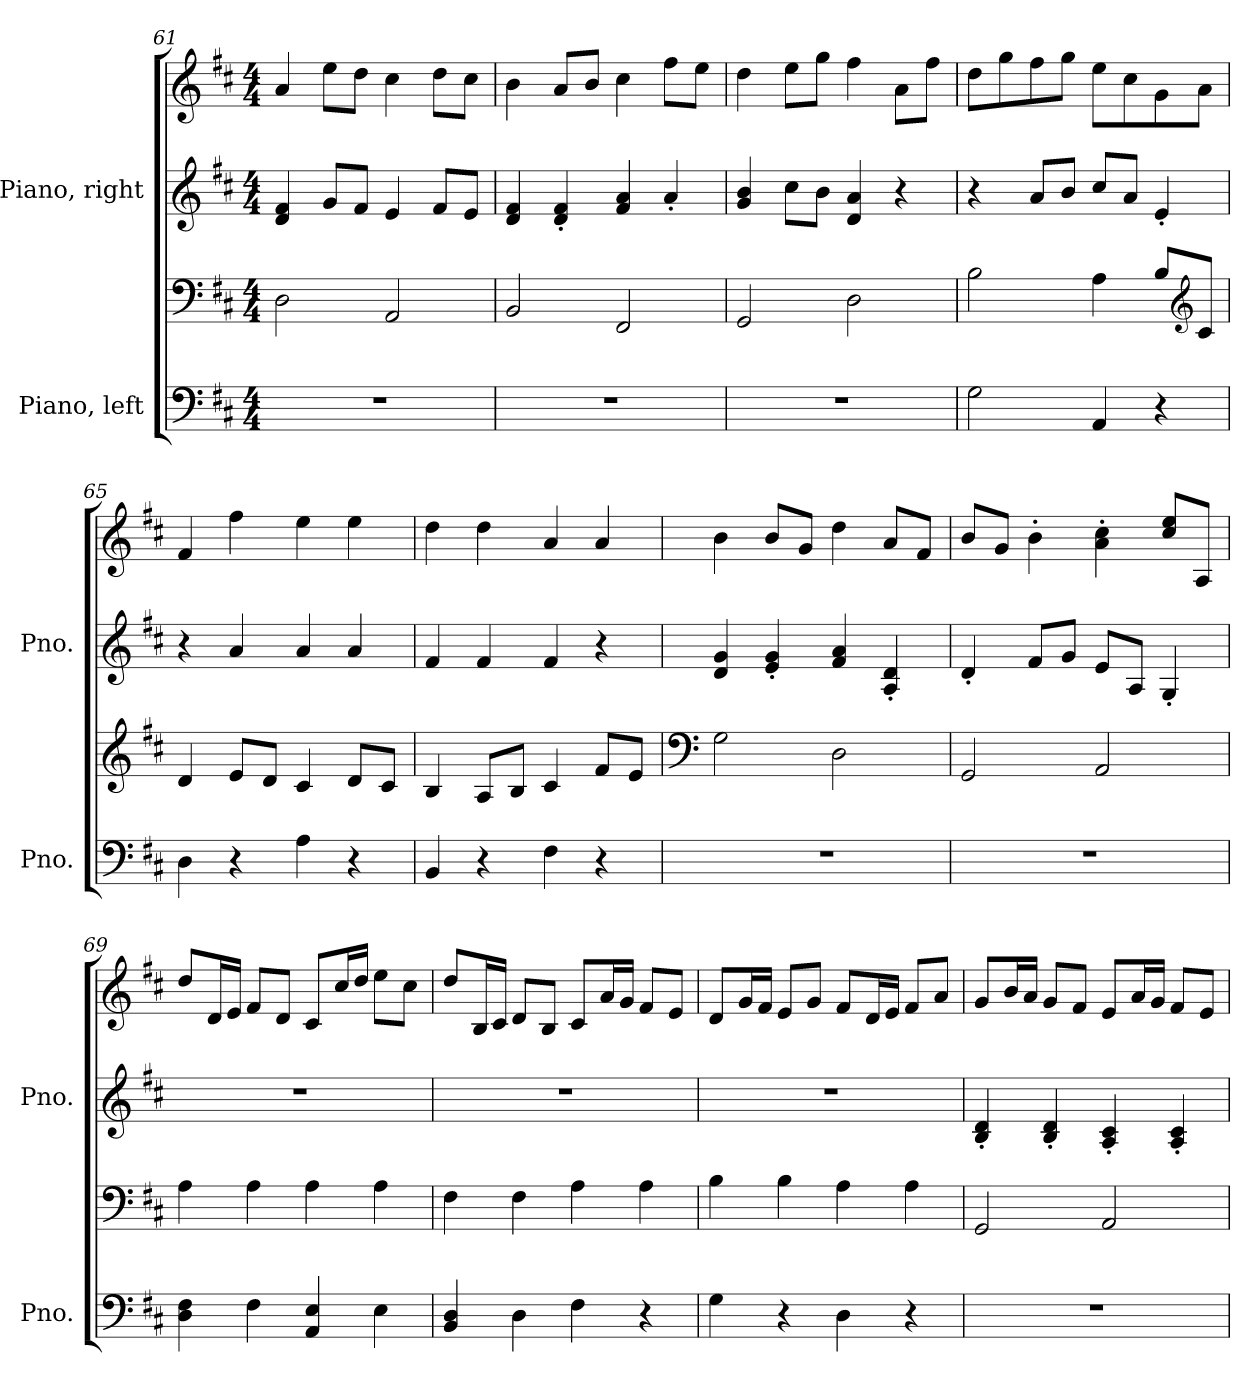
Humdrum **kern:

**kern	**kern	**kern	**kern
*part2	*part2	*part1	*part1
*staff4	*staff3	*staff2	*staff1
*I"Piano, left	*	*I"Piano, right	*
*I'Pno.	*	*I'Pno.	*
*clefF4	*clefF4	*clefG2	*clefG2
*k[f#c#]	*k[f#c#]	*k[f#c#]	*k[f#c#]
*M4/4	*M4/4	*M4/4	*M4/4
=61	=61	=61	=61
1r	2D\	4d/ 4f#/	4a/
.	.	8g/L	8ee\L
.	.	8f#/J	8dd\J
.	2AA/	4e/	4cc#\
.	.	8f#/L	8dd\L
.	.	8e/J	8cc#\J
!!LO:LB:g=z
=62	=62	=62	=62
1r	2BB/	4d/ 4f#/	4b\
.	.	4d/' 4f#/'	8a/L
.	.	.	8b/J
.	2FF#/	4f#/ 4a/	4cc#\
.	.	4a'/	8ff#\L
.	.	.	8ee\J
=63	=63	=63	=63
1r	2GG/	4g/ 4b/	4dd\
.	.	8cc#\L	8ee\L
.	.	8b\J	8gg\J
.	2D\	4d/ 4a/	4ff#\
.	.	4r	8a\L
.	.	.	8ff#\J
=64	=64	=64	=64
2G\	2B\	4r	8dd\L
.	.	.	8gg\
.	.	8a/L	8ff#\
.	.	8b/J	8gg\J
4AA/	4A\	8cc#/L	8ee\L
.	.	8a/J	8cc#\
4r	8B/L	4e'/	8g\
*	*clefG2	*	*
.	8c#/J	.	8a\J
=65	=65	=65	=65
4D\	4d/	4r	4f#/
4r	8e/L	4a/	4ff#\
.	8d/J	.	.
4A\	4c#/	4a/	4ee\
4r	8d/L	4a/	4ee\
.	8c#/J	.	.
=66	=66	=66	=66
4BB/	4B/	4f#/	4dd\
4r	8A/L	4f#/	4dd\
.	8B/J	.	.
4F#\	4c#/	4f#/	4a/
4r	8f#/L	4r	4a/
.	8e/J	.	.
!!LO:LB:g=z
=67	=67	=67	=67
*	*clefF4	*	*
1r	2G\	4d/ 4g/	4b\
.	.	4e/' 4g/'	8b/L
.	.	.	8g/J
.	2D\	4f#/ 4a/	4dd\
.	.	4A/' 4d/'	8a/L
.	.	.	8f#/J
=68	=68	=68	=68
1r	2GG/	4d'/	8b/L
.	.	.	8g/J
.	.	8f#/L	4b'\
.	.	8g/J	.
.	2AA/	8e/L	4a\' 4cc#\'
.	.	8A/J	.
.	.	4G'/	8cc#/ 8ee/L
.	.	.	8A/J
=69	=69	=69	=69
4D\ 4F#\	4A\	1r	8dd/L
.	.	.	16d/L
.	.	.	16e/JJ
4F#\	4A\	.	8f#/L
.	.	.	8d/J
4AA/ 4E/	4A\	.	8c#/L
.	.	.	16cc#/L
.	.	.	16dd/JJ
4E\	4A\	.	8ee\L
.	.	.	8cc#\J
=70	=70	=70	=70
4BB/ 4D/	4F#\	1r	8dd/L
.	.	.	16B/L
.	.	.	16c#/JJ
4D\	4F#\	.	8d/L
.	.	.	8B/J
4F#\	4A\	.	8c#/L
.	.	.	16a/L
.	.	.	16g/JJ
4r	4A\	.	8f#/L
.	.	.	8e/J
!!LO:PB:g=z
=71	=71	=71	=71
4G\	4B\	1r	8d/L
.	.	.	16g/L
.	.	.	16f#/JJ
4r	4B\	.	8e/L
.	.	.	8g/J
4D\	4A\	.	8f#/L
.	.	.	16d/L
.	.	.	16e/JJ
4r	4A\	.	8f#/L
.	.	.	8a/J
=72	=72	=72	=72
1r	2GG/	4B/' 4d/'	8g/L
.	.	.	16b/L
.	.	.	16a/JJ
.	.	4B/' 4d/'	8g/L
.	.	.	8f#/J
.	2AA/	4A/' 4c#/'	8e/L
.	.	.	16a/L
.	.	.	16g/JJ
.	.	4A/' 4c#/'	8f#/L
.	.	.	8e/J
=	=	=	=
*-	*-	*-	*-
